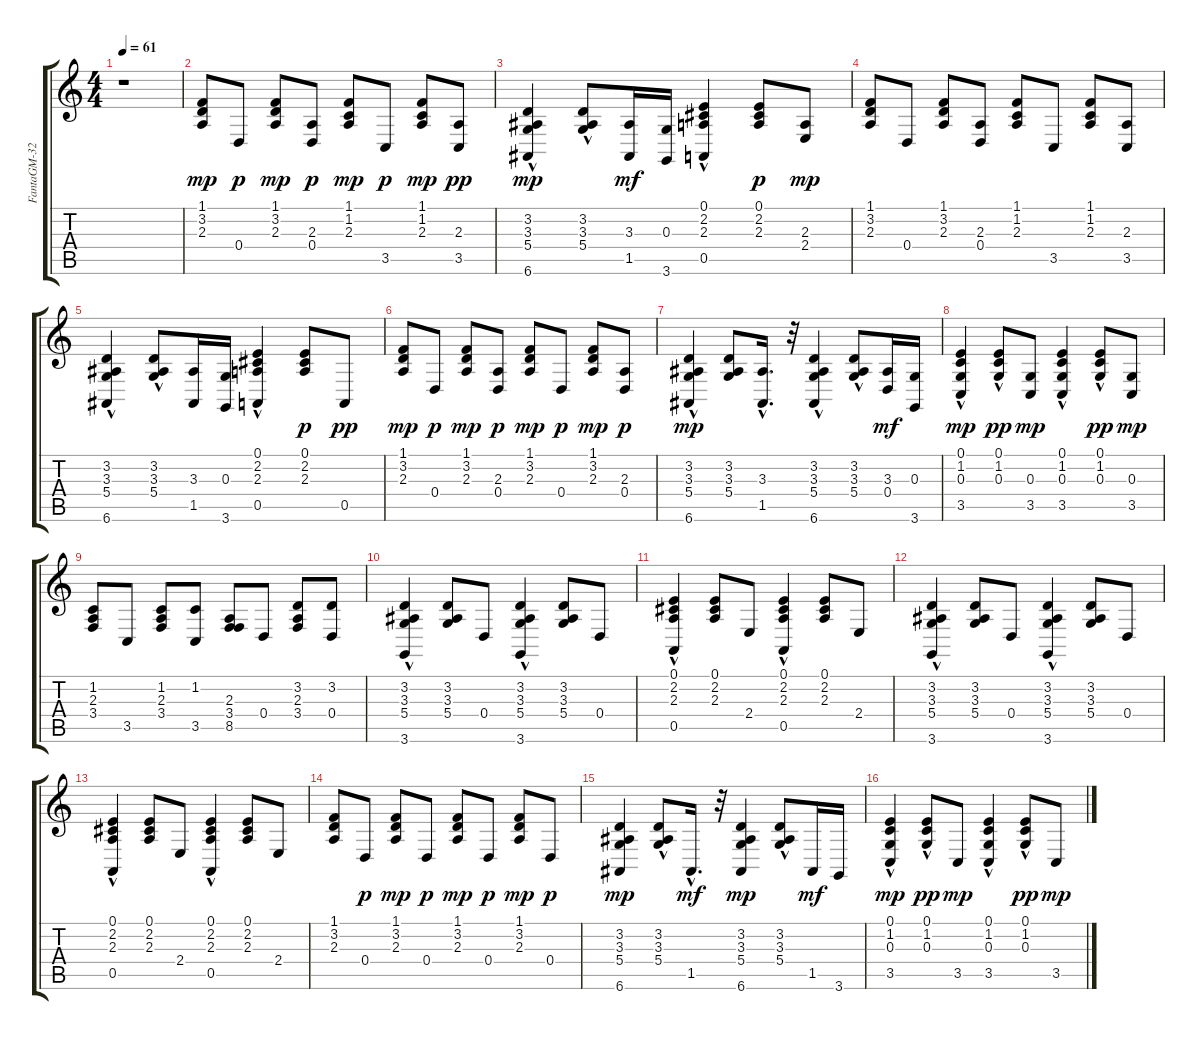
\track ("FantaGM-32" "FantaGM-32") {instrument electricgrandpiano}
\staff {score tabs}
\tuning (E4 B3 G3 D3 A2 E2) {hide}
\ts (4 4)
\tempo 61
\clef g2
\ks c
r.1{dy mp instrument electricgrandpiano} |
(1.1 3.2 2.3).8 0.4.8{dy p} (1.1 3.2 2.3).8{dy mp} (2.3 0.4).8{dy p} (1.1 1.2 2.3).8{dy mp} 3.5.8{dy p} (1.1 1.2 2.3).8{dy mp} (2.3 3.5).8{dy pp} |
(3.2 3.3 5.4 6.6{hac}).4{dy mp} (3.2 3.3 5.4{hac}).8 (3.3 1.5).16{dy mf} (0.3 3.6).16 (0.1 2.2 2.3 0.5{hac}).4 (0.1 2.2 2.3).8{dy p} (2.3 2.4).8{dy mp} |
(1.1 3.2 2.3).8 0.4.8 (1.1 3.2 2.3).8 (2.3 0.4).8 (1.1 1.2 2.3).8 3.5.8 (1.1 1.2 2.3).8 (2.3 3.5).8 |
(3.2 3.3 5.4 6.6{hac}).4 (3.2 3.3 5.4{hac}).8 (3.3 1.5).16 (0.3 3.6).16 (0.1 2.2 2.3 0.5{hac}).4 (0.1 2.2 2.3).8{dy p} 0.5.8{dy pp} |
(1.1 3.2 2.3).8{dy mp} 0.4.8{dy p} (1.1 3.2 2.3).8{dy mp} (2.3 0.4).8{dy p} (1.1 3.2 2.3).8{dy mp} 0.4.8{dy p} (1.1 3.2 2.3).8{dy mp} (2.3 0.4).8{dy p} |
(3.2 3.3 5.4 6.6{hac}).4{dy mp} (3.2 3.3 5.4).8 (3.3{hac} 1.5{hac}).16{d} r.32 (3.2 3.3 5.4 6.6{hac}).4 (3.2 3.3 5.4{hac}).8 (3.3 0.4).16{dy mf} (0.3 3.6).16 |
(0.1{hac} 1.2{hac} 0.3{hac} 3.5{hac}).4{dy mp} (0.1{hac} 1.2{hac} 0.3).8{dy pp} (0.3 3.5).8{dy mp} (0.1{hac} 1.2{hac} 0.3{hac} 3.5{hac}).4 (0.1{hac} 1.2{hac} 0.3).8{dy pp} (0.3 3.5).8{dy mp} |
(1.2 2.3 3.4).8 3.5.8 (1.2 2.3 3.4).8 (1.2 3.5).8 (2.3 3.4 8.5).8 0.4.8 (3.2 2.3 3.4).8 (3.2 0.4).8 |
(3.2 3.3 5.4 3.6{hac}).4 (3.2 3.3 5.4).8 0.4.8 (3.2 3.3 5.4 3.6{hac}).4 (3.2 3.3 5.4).8 0.4.8 |
(0.1 2.2 2.3 0.5{hac}).4 (0.1 2.2 2.3).8 2.4.8 (0.1 2.2 2.3 0.5{hac}).4 (0.1 2.2 2.3).8 2.4.8 |
(3.2 3.3 5.4 3.6{hac}).4 (3.2 3.3 5.4).8 0.4.8 (3.2 3.3 5.4 3.6{hac}).4 (3.2 3.3 5.4).8 0.4.8 |
(0.1 2.2 2.3 0.5{hac}).4 (0.1 2.2 2.3).8 2.4.8 (0.1 2.2 2.3 0.5{hac}).4 (0.1 2.2 2.3).8 2.4.8 |
(1.1 3.2 2.3).8 0.4.8{dy p} (1.1 3.2 2.3).8{dy mp} 0.4.8{dy p} (1.1 3.2 2.3).8{dy mp} 0.4.8{dy p} (1.1 3.2 2.3).8{dy mp} 0.4.8{dy p} |
(3.2 3.3 5.4 6.6).4{dy mp} (3.2{hac} 3.3 5.4).8 1.5{hac}.16{d dy mf} r.32 (3.2 3.3 5.4 6.6).4{dy mp} (3.2{hac} 3.3 5.4).8 1.5.16{dy mf} 3.6.16 |
(0.1{hac} 1.2{hac} 0.3{hac} 3.5{hac}).4{dy mp} (0.1{hac} 1.2{hac} 0.3{hac}).8{dy pp} 3.5.8{dy mp} (0.1{hac} 1.2{hac} 0.3{hac} 3.5{hac}).4 (0.1{hac} 1.2{hac} 0.3{hac}).8{dy pp} 3.5.8{dy mp}
